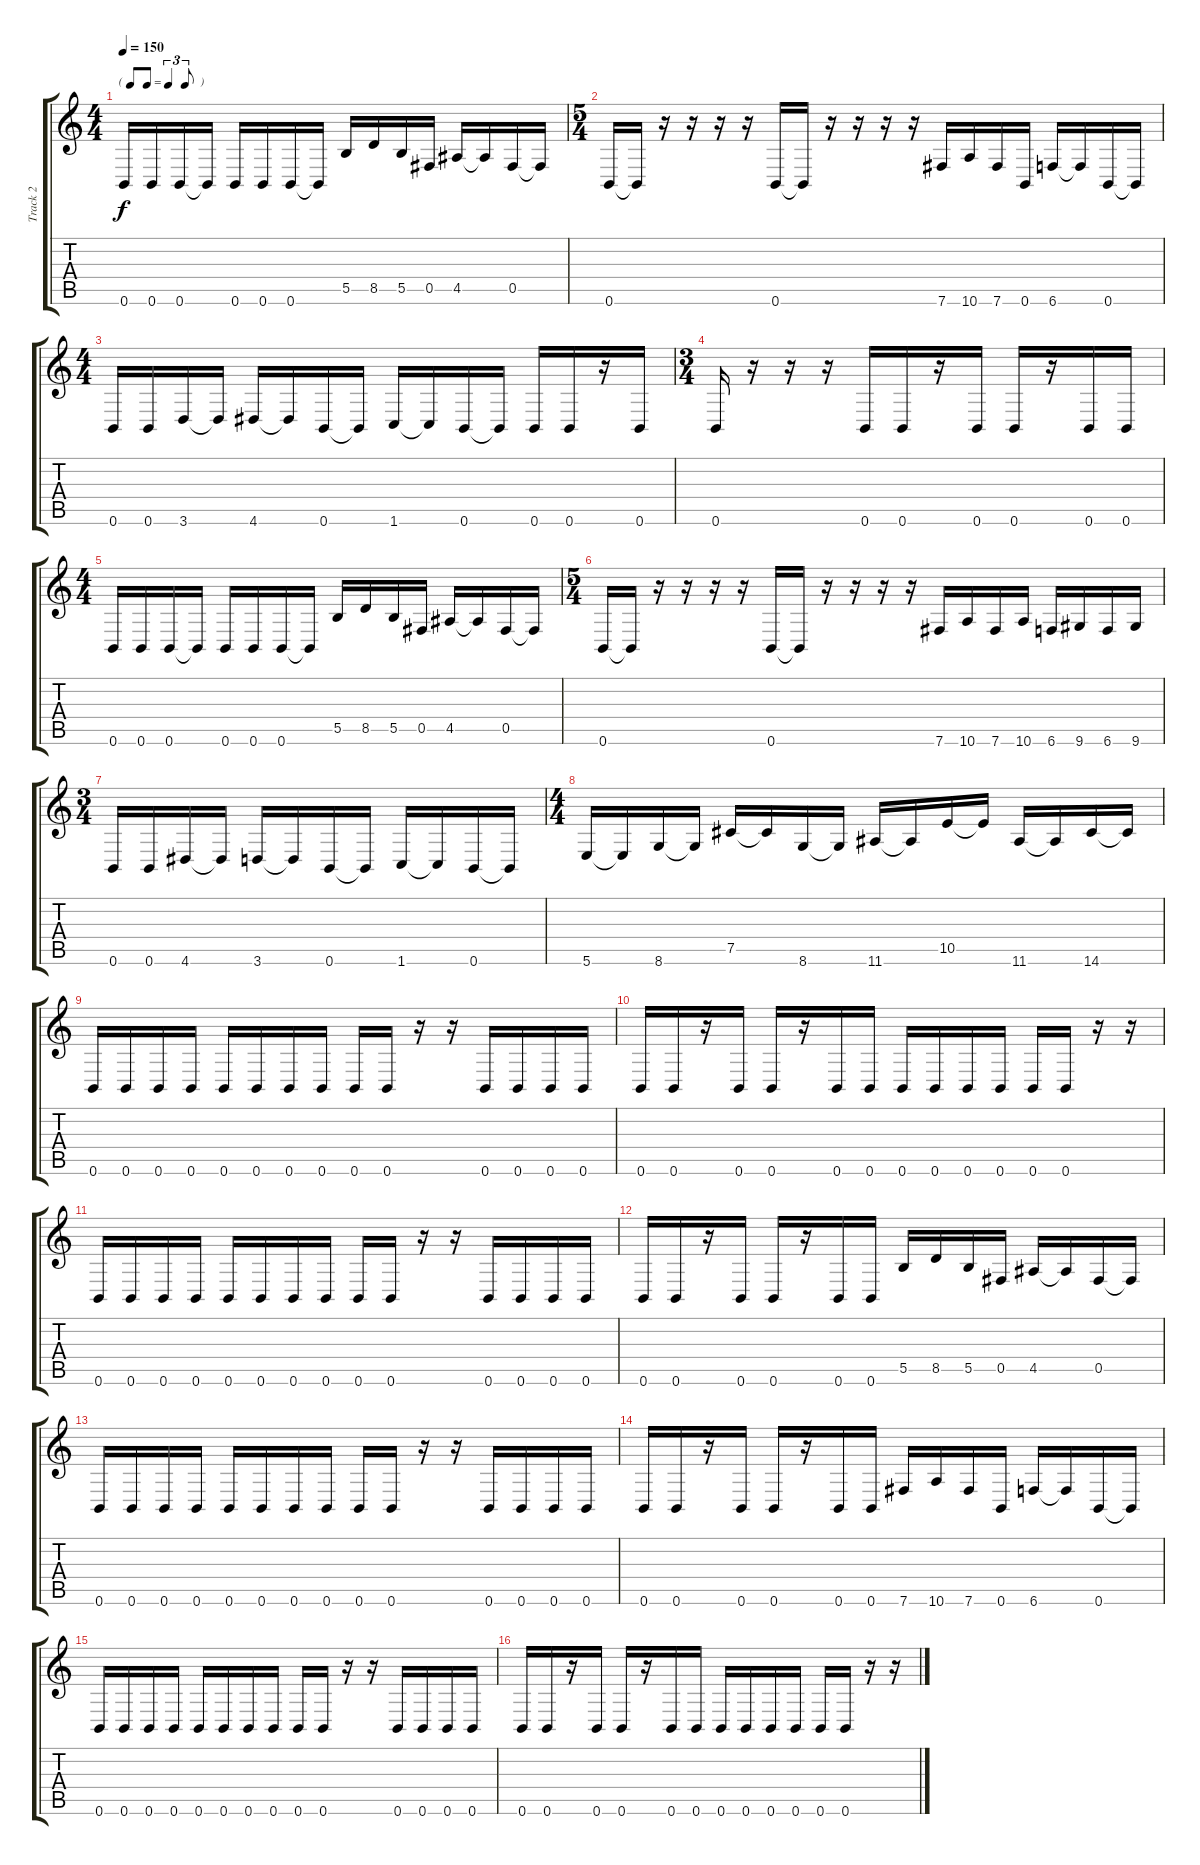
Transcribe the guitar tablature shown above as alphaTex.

\track ("Track 2" "Track 2") {instrument electricbasspick}
\staff {score tabs}
\tuning (Db4 Ab3 E3 B2 Gb2 B1) {hide}
\ts (4 4)
\tf triplet8th
\tempo 150
\clef g2
\ks c
0.6.16{dy f instrument electricbasspick} 0.6.16 0.6.16 0.6{t}.16 0.6.16 0.6.16 0.6.16 0.6{t}.16 5.5.16 8.5.16 5.5.16 0.5.16 4.5.16 4.5{t}.16 0.5.16 0.5{t}.16 |
\ts (5 4)
0.6.16 0.6{t}.16 r.16 r.16 r.16 r.16 0.6.16 0.6{t}.16 r.16 r.16 r.16 r.16 7.6.16 10.6.16 7.6.16 0.6.16 6.6.16 6.6{t}.16 0.6.16 0.6{t}.16 |
\ts (4 4)
0.6.16 0.6.16 3.6.16 3.6{t}.16 4.6.16 4.6{t}.16 0.6.16 0.6{t}.16 1.6.16 1.6{t}.16 0.6.16 0.6{t}.16 0.6.16 0.6.16 r.16 0.6.16 |
\ts (3 4)
0.6.16 r.16 r.16 r.16 0.6.16 0.6.16 r.16 0.6.16 0.6.16 r.16 0.6.16 0.6.16 |
\ts (4 4)
0.6.16 0.6.16 0.6.16 0.6{t}.16 0.6.16 0.6.16 0.6.16 0.6{t}.16 5.5.16 8.5.16 5.5.16 0.5.16 4.5.16 4.5{t}.16 0.5.16 0.5{t}.16 |
\ts (5 4)
0.6.16 0.6{t}.16 r.16 r.16 r.16 r.16 0.6.16 0.6{t}.16 r.16 r.16 r.16 r.16 7.6.16 10.6.16 7.6.16 10.6.16 6.6.16 9.6.16 6.6.16 9.6.16 |
\ts (3 4)
0.6.16 0.6.16 4.6.16 4.6{t}.16 3.6.16 3.6{t}.16 0.6.16 0.6{t}.16 1.6.16 1.6{t}.16 0.6.16 0.6{t}.16 |
\ts (4 4)
5.6.16 5.6{t}.16 8.6.16 8.6{t}.16 7.5.16 7.5{t}.16 8.6.16 8.6{t}.16 11.6.16 11.6{t}.16 10.5.16 10.5{t}.16 11.6.16 11.6{t}.16 14.6.16 14.6{t}.16 |
0.6.16 0.6.16 0.6.16 0.6.16 0.6.16 0.6.16 0.6.16 0.6.16 0.6.16 0.6.16 r.16 r.16 0.6.16 0.6.16 0.6.16 0.6.16 |
0.6.16 0.6.16 r.16 0.6.16 0.6.16 r.16 0.6.16 0.6.16 0.6.16 0.6.16 0.6.16 0.6.16 0.6.16 0.6.16 r.16 r.16 |
0.6.16 0.6.16 0.6.16 0.6.16 0.6.16 0.6.16 0.6.16 0.6.16 0.6.16 0.6.16 r.16 r.16 0.6.16 0.6.16 0.6.16 0.6.16 |
0.6.16 0.6.16 r.16 0.6.16 0.6.16 r.16 0.6.16 0.6.16 5.5.16 8.5.16 5.5.16 0.5.16 4.5.16 4.5{t}.16 0.5.16 0.5{t}.16 |
0.6.16 0.6.16 0.6.16 0.6.16 0.6.16 0.6.16 0.6.16 0.6.16 0.6.16 0.6.16 r.16 r.16 0.6.16 0.6.16 0.6.16 0.6.16 |
0.6.16 0.6.16 r.16 0.6.16 0.6.16 r.16 0.6.16 0.6.16 7.6.16 10.6.16 7.6.16 0.6.16 6.6.16 6.6{t}.16 0.6.16 0.6{t}.16 |
0.6.16 0.6.16 0.6.16 0.6.16 0.6.16 0.6.16 0.6.16 0.6.16 0.6.16 0.6.16 r.16 r.16 0.6.16 0.6.16 0.6.16 0.6.16 |
0.6.16 0.6.16 r.16 0.6.16 0.6.16 r.16 0.6.16 0.6.16 0.6.16 0.6.16 0.6.16 0.6.16 0.6.16 0.6.16 r.16 r.16
